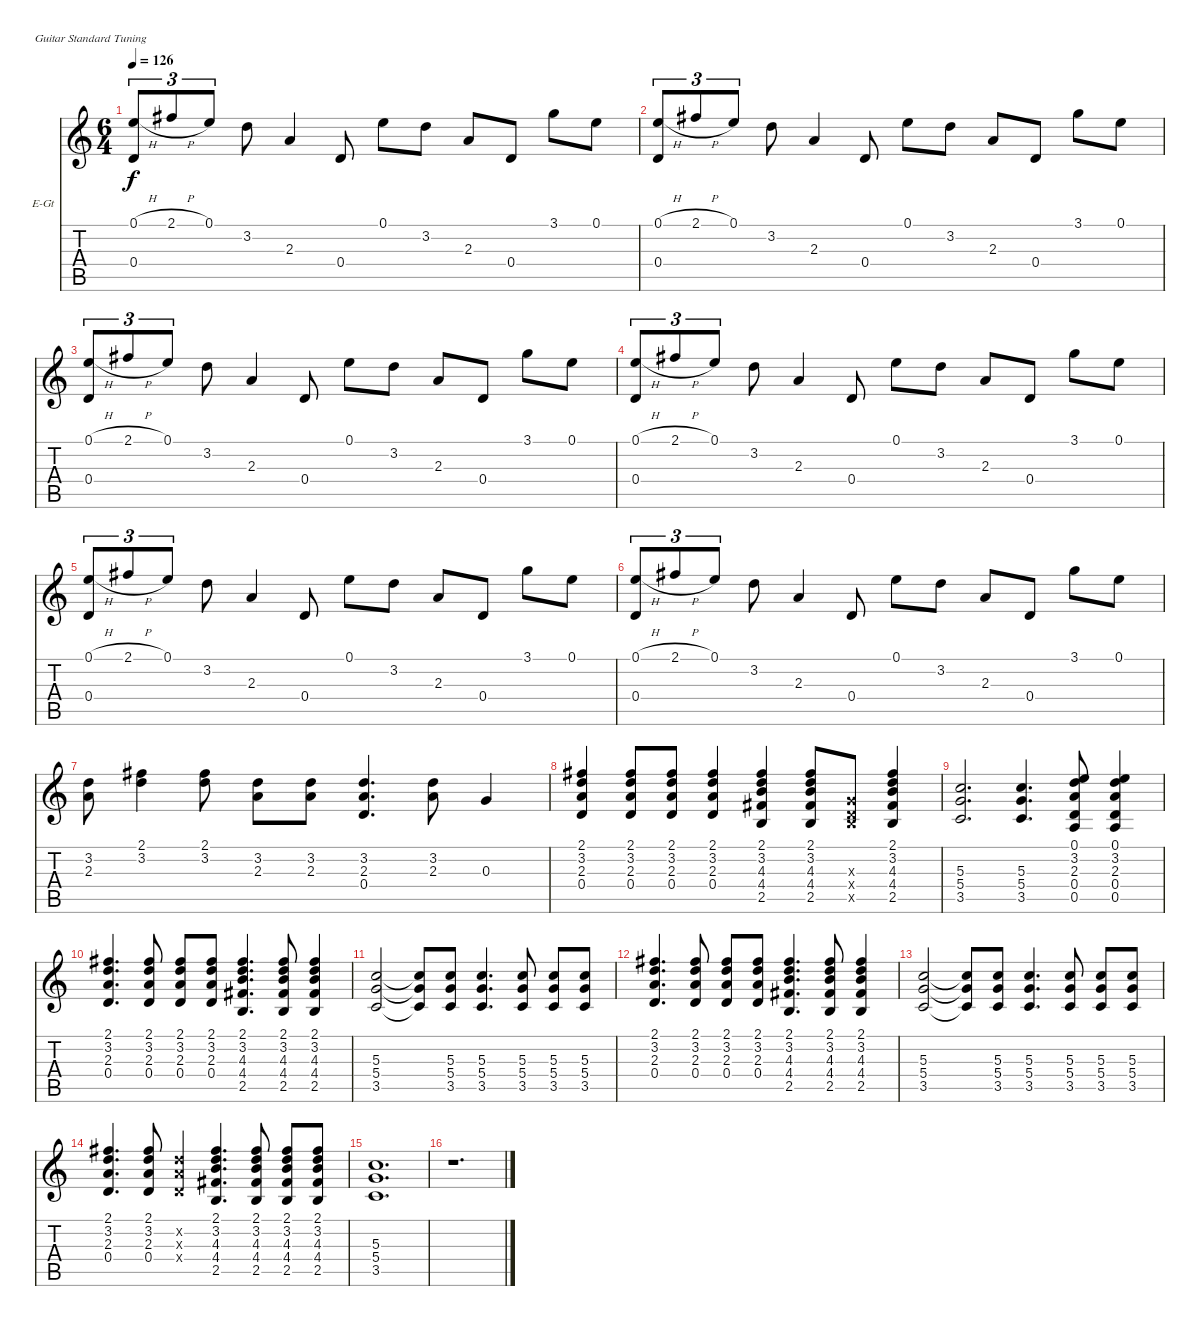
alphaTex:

\defaultSystemsLayout 4
\bracketExtendMode nobrackets
\firstSystemTrackNameOrientation horizontal
\otherSystemsTrackNameOrientation horizontal
\track ("Stone Gossard (Clean)" "E-Gt") {instrument electricguitarclean}
\staff {score tabs}
\tuning (E4 B3 G3 D3 A2 E2)
\ts (6 4)
\tempo 126
\clef g2
\ks c
(0.1{h} 0.4).8{tu (3 2) dy f} 2.1{h}.8{tu (3 2)} 0.1.8{tu (3 2) beam split} 3.2.8 2.3.4 0.4.8 0.1.8 3.2.8{beam split} 2.3.8 0.4.8{beam split} 3.1.8 0.1.8 |
(0.1{h} 0.4).8{tu (3 2)} 2.1{h}.8{tu (3 2)} 0.1.8{tu (3 2) beam split} 3.2.8 2.3.4 0.4.8 0.1.8 3.2.8{beam split} 2.3.8 0.4.8{beam split} 3.1.8 0.1.8 |
(0.1{h} 0.4).8{tu (3 2)} 2.1{h}.8{tu (3 2)} 0.1.8{tu (3 2) beam split} 3.2.8 2.3.4 0.4.8 0.1.8 3.2.8{beam split} 2.3.8 0.4.8{beam split} 3.1.8 0.1.8 |
(0.1{h} 0.4).8{tu (3 2)} 2.1{h}.8{tu (3 2)} 0.1.8{tu (3 2) beam split} 3.2.8 2.3.4 0.4.8 0.1.8 3.2.8{beam split} 2.3.8 0.4.8{beam split} 3.1.8 0.1.8 |
(0.1{h} 0.4).8{tu (3 2)} 2.1{h}.8{tu (3 2)} 0.1.8{tu (3 2) beam split} 3.2.8 2.3.4 0.4.8 0.1.8 3.2.8{beam split} 2.3.8 0.4.8{beam split} 3.1.8 0.1.8 |
(0.1{h} 0.4).8{tu (3 2)} 2.1{h}.8{tu (3 2)} 0.1.8{tu (3 2) beam split} 3.2.8 2.3.4 0.4.8 0.1.8 3.2.8{beam split} 2.3.8 0.4.8{beam split} 3.1.8 0.1.8 |
(3.2 2.3).8 (2.1 3.2).4 (2.1 3.2).8 (3.2 2.3).8 (3.2 2.3).8 (3.2 2.3 0.4).4{d} (3.2 2.3).8 0.3.4 |
(2.1 3.2 2.3 0.4).4 (2.1 3.2 2.3 0.4).8 (2.1 3.2 2.3 0.4).8 (2.1 3.2 2.3 0.4).4 (2.1 3.2 4.3 4.4 2.5).4 (2.1 3.2 4.3 4.4 2.5).8 (0.3{x} 0.4{x} 2.5{x}).8 (2.1 3.2 4.3 4.4 2.5).4 |
(5.3 5.4 3.5).2{d} (5.3 5.4 3.5).4{d} (0.1 3.2 2.3 0.4 0.5).8 (0.1 3.2 2.3 0.4 0.5).4 |
(2.1 3.2 2.3 0.4).4{d} (2.1 3.2 2.3 0.4).8 (2.1 3.2 2.3 0.4).8 (2.1 3.2 2.3 0.4).8 (2.1 3.2 4.3 4.4 2.5).4{d} (2.1 3.2 4.3 4.4 2.5).8 (2.1 3.2 4.3 4.4 2.5).4 |
(5.3 5.4 3.5).2 (5.3{t} 5.4{t} 3.5{t}).8 (5.3 5.4 3.5).8 (5.3 5.4 3.5).4{d} (5.3 5.4 3.5).8 (5.3 5.4 3.5).8 (5.3 5.4 3.5).8 |
(2.1 3.2 2.3 0.4).4{d} (2.1 3.2 2.3 0.4).8 (2.1 3.2 2.3 0.4).8 (2.1 3.2 2.3 0.4).8 (2.1 3.2 4.3 4.4 2.5).4{d} (2.1 3.2 4.3 4.4 2.5).8 (2.1 3.2 4.3 4.4 2.5).4 |
(5.3 5.4 3.5).2 (5.3{t} 5.4{t} 3.5{t}).8 (5.3 5.4 3.5).8 (5.3 5.4 3.5).4{d} (5.3 5.4 3.5).8 (5.3 5.4 3.5).8 (5.3 5.4 3.5).8 |
(2.1 3.2 2.3 0.4).4{d} (2.1 3.2 2.3 0.4).8 (3.2{x} 2.3{x} 0.4{x}).4 (2.1 3.2 4.3 4.4 2.5).4{d} (2.1 3.2 4.3 4.4 2.5).8 (2.1 3.2 4.3 4.4 2.5).8 (2.1 3.2 4.3 4.4 2.5).8 |
(5.3 5.4 3.5).1{d} |
r.1{d}
